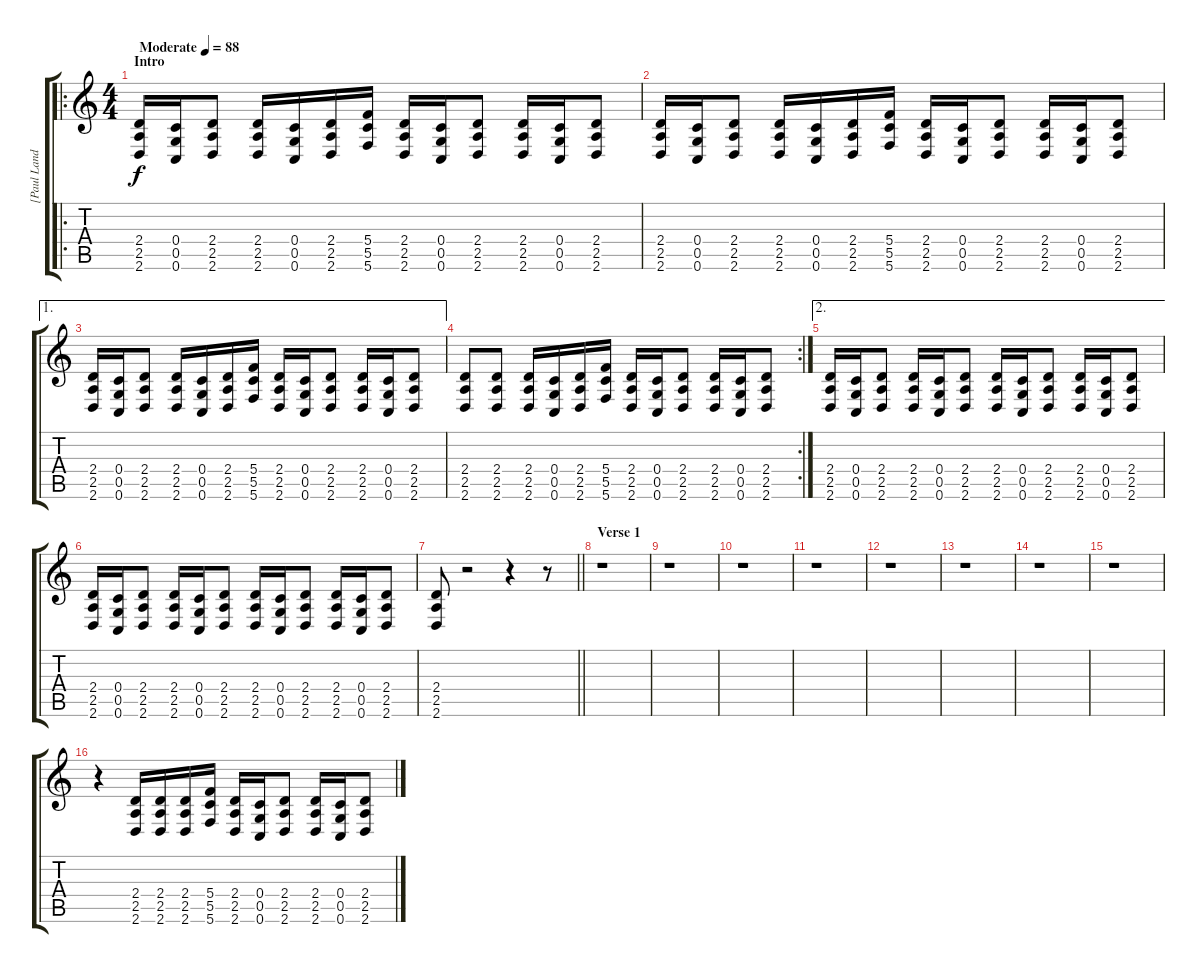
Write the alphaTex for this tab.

\track ("[Paul Landers + Richard Kruspe]  Guitar " "[Paul Land") {instrument electricguitarclean}
\staff {score tabs}
\tuning (D4 A3 F3 C3 G2 C2) {hide}
\ro
\ts (4 4)
\section ("" "Intro")
\tempo (88 "Moderate")
\clef g2
\ks c
(2.4 2.5 2.6).16{dy f instrument electricguitarclean} (0.4 0.5 0.6).16 (2.4 2.5 2.6).8 (2.4 2.5 2.6).16 (0.4 0.5 0.6).16 (2.4 2.5 2.6).16 (5.4 5.5 5.6).16 (2.4 2.5 2.6).16 (0.4 0.5 0.6).16 (2.4 2.5 2.6).8 (2.4 2.5 2.6).16 (0.4 0.5 0.6).16 (2.4 2.5 2.6).8 |
(2.4 2.5 2.6).16 (0.4 0.5 0.6).16 (2.4 2.5 2.6).8 (2.4 2.5 2.6).16 (0.4 0.5 0.6).16 (2.4 2.5 2.6).16 (5.4 5.5 5.6).16 (2.4 2.5 2.6).16 (0.4 0.5 0.6).16 (2.4 2.5 2.6).8 (2.4 2.5 2.6).16 (0.4 0.5 0.6).16 (2.4 2.5 2.6).8 |
\ae 1
(2.4 2.5 2.6).16 (0.4 0.5 0.6).16 (2.4 2.5 2.6).8 (2.4 2.5 2.6).16 (0.4 0.5 0.6).16 (2.4 2.5 2.6).16 (5.4 5.5 5.6).16 (2.4 2.5 2.6).16 (0.4 0.5 0.6).16 (2.4 2.5 2.6).8 (2.4 2.5 2.6).16 (0.4 0.5 0.6).16 (2.4 2.5 2.6).8 |
\rc 2
(2.4 2.5 2.6).8 (2.4 2.5 2.6).8 (2.4 2.5 2.6).16 (0.4 0.5 0.6).16 (2.4 2.5 2.6).16 (5.4 5.5 5.6).16 (2.4 2.5 2.6).16 (0.4 0.5 0.6).16 (2.4 2.5 2.6).8 (2.4 2.5 2.6).16 (0.4 0.5 0.6).16 (2.4 2.5 2.6).8 |
\ae 2
(2.4 2.5 2.6).16 (0.4 0.5 0.6).16 (2.4 2.5 2.6).8 (2.4 2.5 2.6).16 (0.4 0.5 0.6).16 (2.4 2.5 2.6).8 (2.4 2.5 2.6).16 (0.4 0.5 0.6).16 (2.4 2.5 2.6).8 (2.4 2.5 2.6).16 (0.4 0.5 0.6).16 (2.4 2.5 2.6).8 |
(2.4 2.5 2.6).16 (0.4 0.5 0.6).16 (2.4 2.5 2.6).8 (2.4 2.5 2.6).16 (0.4 0.5 0.6).16 (2.4 2.5 2.6).8 (2.4 2.5 2.6).16 (0.4 0.5 0.6).16 (2.4 2.5 2.6).8 (2.4 2.5 2.6).16 (0.4 0.5 0.6).16 (2.4 2.5 2.6).8 |
\barLineRight lightlight
(2.4 2.5 2.6).8 r.2 r.4 r.8 |
\section ("" "Verse 1")
r.1 |
r.1 |
r.1 |
r.1 |
r.1 |
r.1 |
r.1 |
r.1 |
r.4 (2.4 2.5 2.6).16 (2.4 2.5 2.6).16 (2.4 2.5 2.6).16 (5.4 5.5 5.6).16 (2.4 2.5 2.6).16 (0.4 0.5 0.6).16 (2.4 2.5 2.6).8 (2.4 2.5 2.6).16 (0.4 0.5 0.6).16 (2.4 2.5 2.6).8
